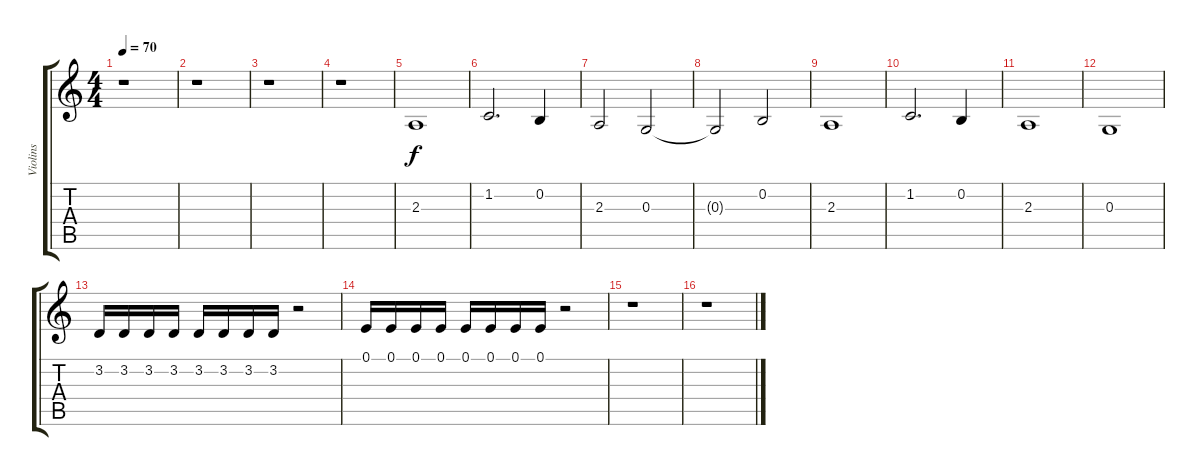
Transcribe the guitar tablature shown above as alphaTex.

\track ("Violins" "Violins") {instrument stringensemble1}
\staff {score tabs}
\tuning (E4 B3 G3 D3 A2 E2) {hide}
\ts (4 4)
\tempo 70
\clef g2
\ks c
r.1{dy f} |
r.1 |
r.1 |
r.1 |
2.3.1 |
1.2.2{d} 0.2.4 |
2.3.2 0.3.2 |
0.3{t}.2 0.2.2 |
2.3.1 |
1.2.2{d} 0.2.4 |
2.3.1 |
0.3.1 |
3.2.16 3.2.16 3.2.16 3.2.16 3.2.16 3.2.16 3.2.16 3.2.16 r.2 |
0.1.16 0.1.16 0.1.16 0.1.16 0.1.16 0.1.16 0.1.16 0.1.16 r.2 |
r.1 |
r.1
